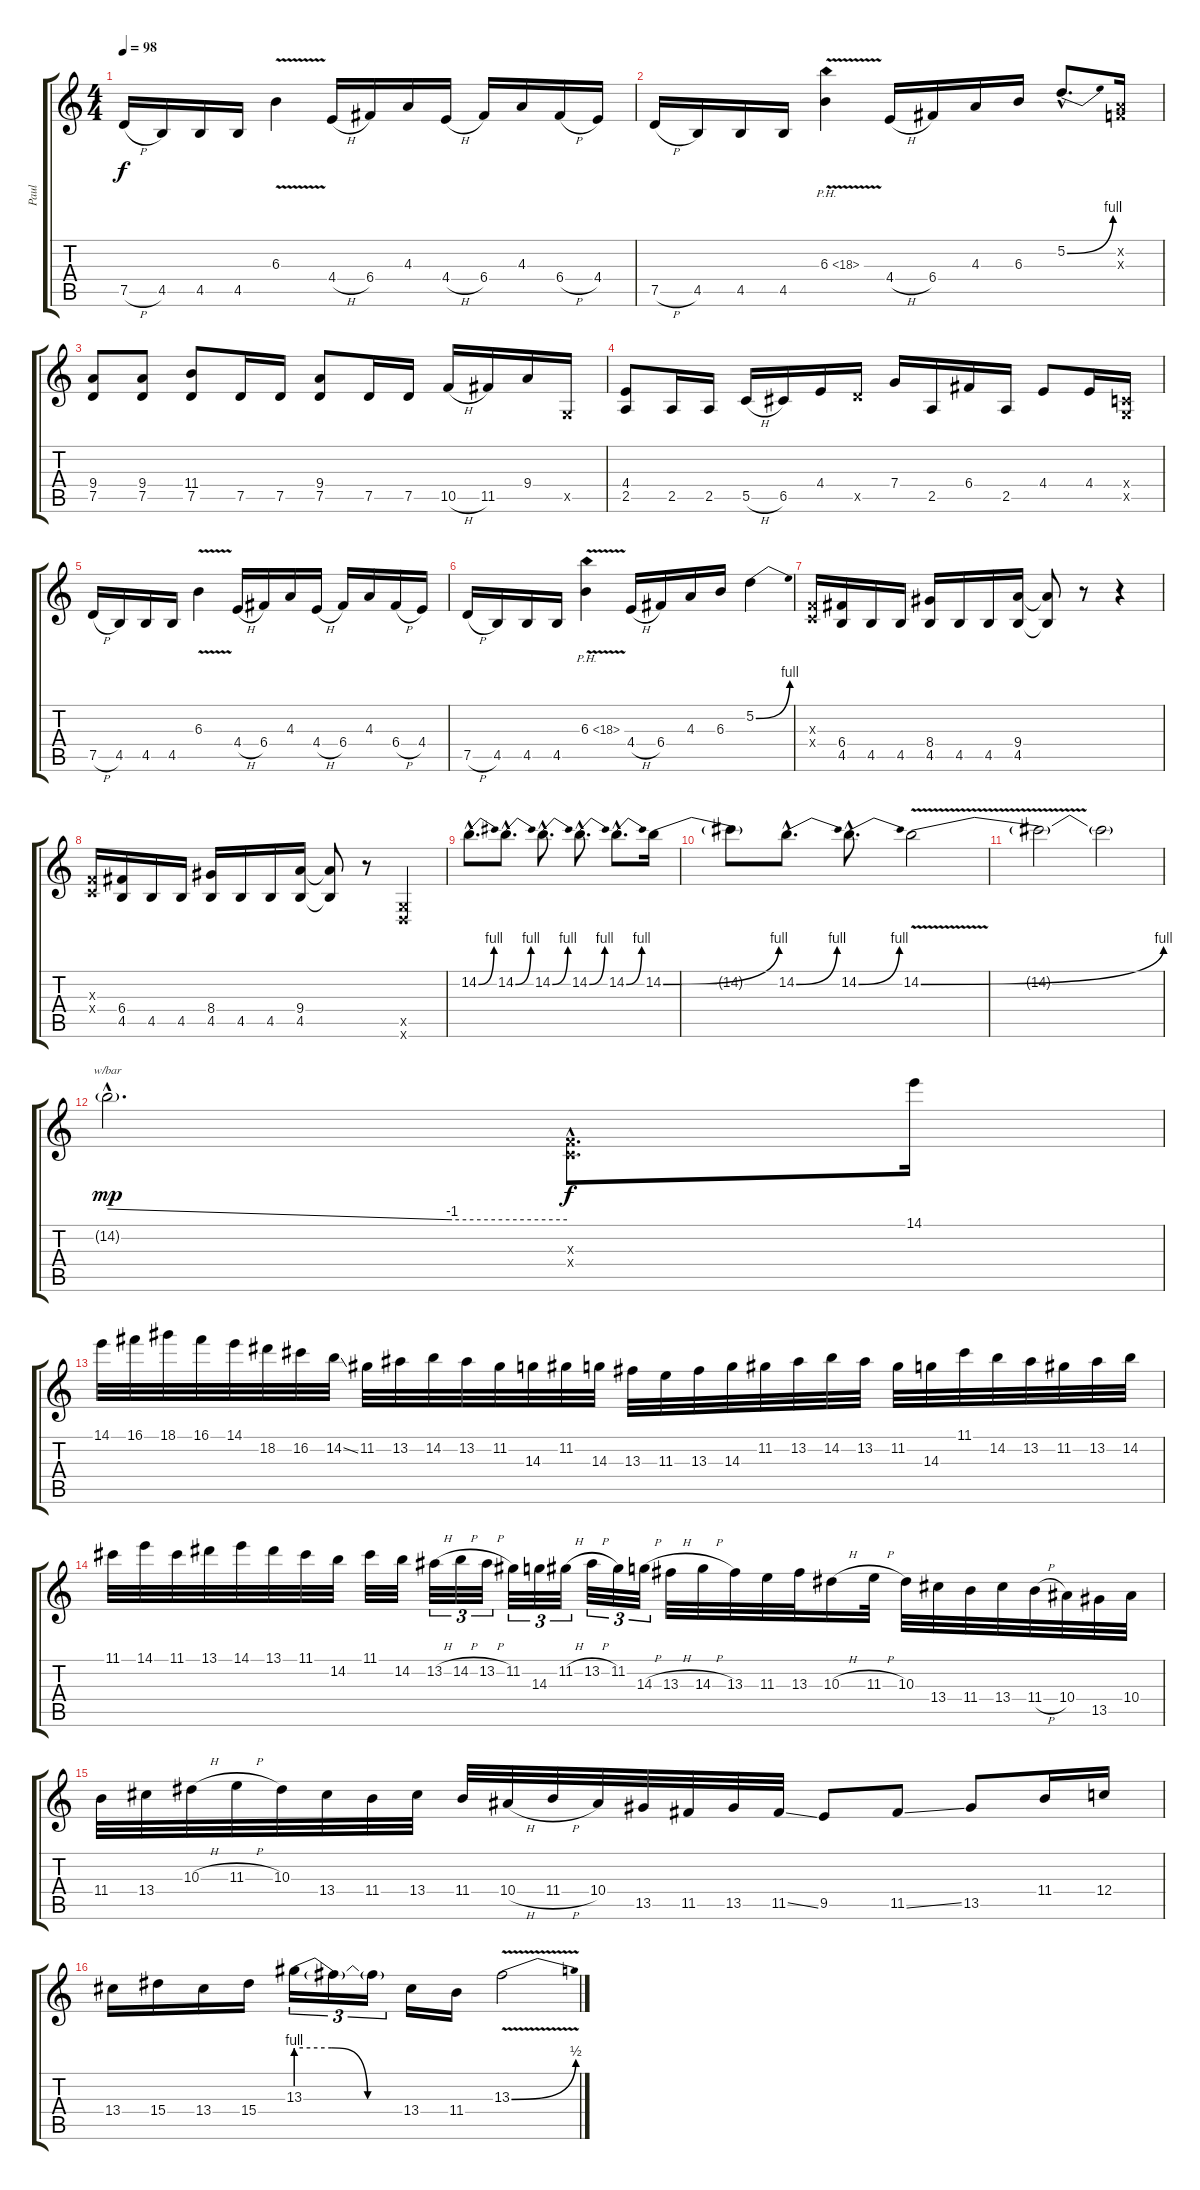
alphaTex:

\track ("Paul" "Paul") {instrument distortionguitar}
\staff {score tabs}
\tuning (D4 A3 F3 C3 G2 D2) {hide}
\ts (4 4)
\tempo 98
\clef g2
\ks c
7.5{h}.16{dy f} 4.5.16 4.5.16 4.5.16 6.3{v}.4 4.4{h}.16 6.4.16 4.3.16 4.4{h}.16 6.4.16 4.3.16 6.4{h}.16 4.4.16 |
7.5{h}.16 4.5.16 4.5.16 4.5.16 6.3{ph 12 v}.4 4.4{h}.16 6.4.16 4.3.16 6.3.16 5.2{be (bend 0 0 60 4) hac}.8{d} (0.2{x} 0.3{x}).16 |
(9.4 7.5).8 (9.4 7.5).8 (11.4 7.5).8 7.5.16 7.5.16 (9.4 7.5).8 7.5.16 7.5.16 10.5{h}.16 11.5.16 9.4.16 0.5{x}.16 |
(4.4 2.5).8 2.5.16 2.5.16 5.5{h}.16 6.5.16 4.4.16 7.5{x}.16 7.4.16 2.5.16 6.4.16 2.5.16 4.4.8 4.4.16 (0.4{x} 0.5{x}).16 |
7.5{h}.16 4.5.16 4.5.16 4.5.16 6.3{v}.4 4.4{h}.16 6.4.16 4.3.16 4.4{h}.16 6.4.16 4.3.16 6.4{h}.16 4.4.16 |
7.5{h}.16 4.5.16 4.5.16 4.5.16 6.3{ph 12 v}.4 4.4{h}.16 6.4.16 4.3.16 6.3.16 5.2{be (bend 0 0 60 4)}.4 |
(0.3{x} 0.4{x}).16 (6.4 4.5).16 4.5.16 4.5.16 (8.4 4.5).16 4.5.16 4.5.16 (9.4 4.5).16 (9.4{t} 4.5{t}).8 r.8 r.4 |
(0.3{x} 0.4{x}).16 (6.4 4.5).16 4.5.16 4.5.16 (8.4 4.5).16 4.5.16 4.5.16 (9.4 4.5).16 (9.4{t} 4.5{t}).8 r.8 (0.5{x} 0.6{x}).4 |
14.2{be (bend 0 0 60 4) hac}.8{d} 14.2{be (bend 0 0 60 4) hac}.8{d} 14.2{be (bend 0 0 60 4) hac}.8{d} 14.2{be (bend 0 0 60 4) hac}.8{d} 14.2{be (bend 0 0 60 4) hac}.8{d} 14.2{be (bend 0 0 60 4)}.16 |
14.2{t}.8 14.2{be (bend 0 0 60 4) hac}.8{d} 14.2{be (bend 0 0 60 4) hac}.8{d} 14.2{be (bend 0 0 60 4) v}.2 |
14.2{t}.2 14.2{t}.2 |
14.2{g hac}.2{d tbe (custom default 0 0 45 -4 60 -4) dy mp} (0.3{hac x} 0.4{hac x}).8{d dy f} 14.1.16 |
14.1.32 16.1.32 18.1.32 16.1.32 14.1.32 18.2.32 16.2.32 14.2{ss}.32 11.2.32 13.2.32 14.2.32 13.2.32 11.2.32 14.3.32 11.2.32 14.3.32 13.3.32 11.3.32 13.3.32 14.3.32 11.2.32 13.2.32 14.2.32 13.2.32 11.2.32 14.3.32 11.1.32 14.2.32 13.2.32 11.2.32 13.2.32 14.2.32 |
11.1.32 14.1.32 11.1.32 13.1.32 14.1.32 13.1.32 11.1.32 14.2.32 11.1.32 14.2.32 13.2{h}.32{tu (3 2)} 14.2{h}.32{tu (3 2)} 13.2{h}.32{tu (3 2)} 11.2.32{tu (3 2)} 14.3.32{tu (3 2)} 11.2{h}.32{tu (3 2)} 13.2{h}.32{tu (3 2)} 11.2.32{tu (3 2)} 14.3{h}.32{tu (3 2)} 13.3{h}.32 14.3{h}.32 13.3.32 11.3.32 13.3.32 10.3{h}.16 11.3{h}.32 10.3.32 13.4.32 11.4.32 13.4.32 11.4{h}.32 10.4.32 13.5.32 10.4.32 |
11.4.32 13.4.32 10.3{h}.32 11.3{h}.32 10.3.32 13.4.32 11.4.32 13.4.32 11.4.32 10.4{h}.32 11.4{h}.32 10.4.32 13.5.32 11.5.32 13.5.32 11.5{ss}.32 9.5.8 11.5{ss}.8 13.5.8 11.4.16 12.4.16 |
13.4.16 15.4.16 13.4.16 15.4.16 13.3{be (custom 0 4 20 4 40 0 60 0)}.16{tu (3 2)} 13.3{t}.16{tu (3 2)} 13.3{t}.16{tu (3 2)} 13.4.16 11.4.16 13.3{be (bend 0 0 60 2) v}.2
